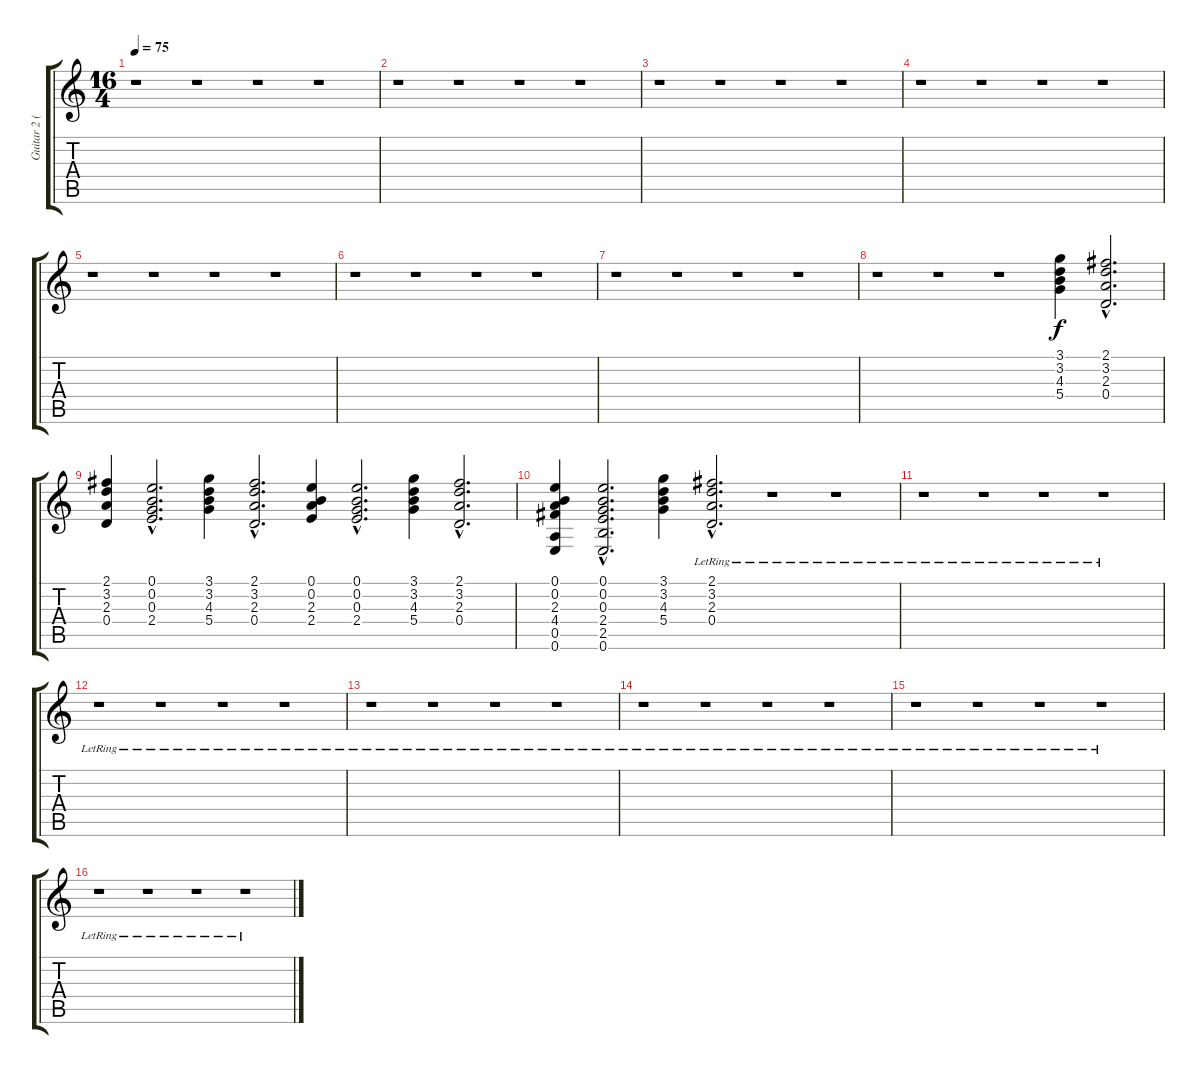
\track ("Guitar 2 (Brian May)" "Guitar 2 (") {instrument overdrivenguitar}
\staff {score tabs}
\tuning (E4 B3 G3 D3 A2 E2) {hide}
\ts (16 4)
\tempo 75
\clef g2
\ks c
r.1{dy f instrument overdrivenguitar} r.1 r.1 r.1 |
r.1 r.1 r.1 r.1 |
r.1 r.1 r.1 r.1 |
r.1 r.1 r.1 r.1 |
r.1 r.1 r.1 r.1 |
r.1 r.1 r.1 r.1 |
r.1 r.1 r.1 r.1 |
r.1 r.1 r.1 (3.1 3.2 4.3 5.4).4 (2.1{hac} 3.2{hac} 2.3{hac} 0.4{hac}).2{d} |
(2.1 3.2 2.3 0.4).4 (0.1{hac} 0.2{hac} 0.3{hac} 2.4{hac}).2{d} (3.1 3.2 4.3 5.4).4 (2.1{hac} 3.2{hac} 2.3{hac} 0.4{hac}).2{d} (0.1 0.2 2.3 2.4).4 (0.1{hac} 0.2{hac} 0.3{hac} 2.4{hac}).2{d} (3.1 3.2 4.3 5.4).4 (2.1{hac} 3.2{hac} 2.3{hac} 0.4{hac}).2{d} |
(0.1 0.2 2.3 4.4 0.5 0.6).4 (0.1{hac} 0.2{hac} 0.3{hac} 2.4{hac} 2.5{hac} 0.6{hac}).2{d} (3.1 3.2 4.3 5.4).4 (2.1{hac lr} 3.2{hac lr} 2.3{hac lr} 0.4{hac lr}).2{d} r.1 r.1 |
r.1 r.1 r.1 r.1 |
r.1 r.1 r.1 r.1 |
r.1 r.1 r.1 r.1 |
r.1 r.1 r.1 r.1 |
r.1 r.1 r.1 r.1 |
r.1 r.1 r.1 r.1
